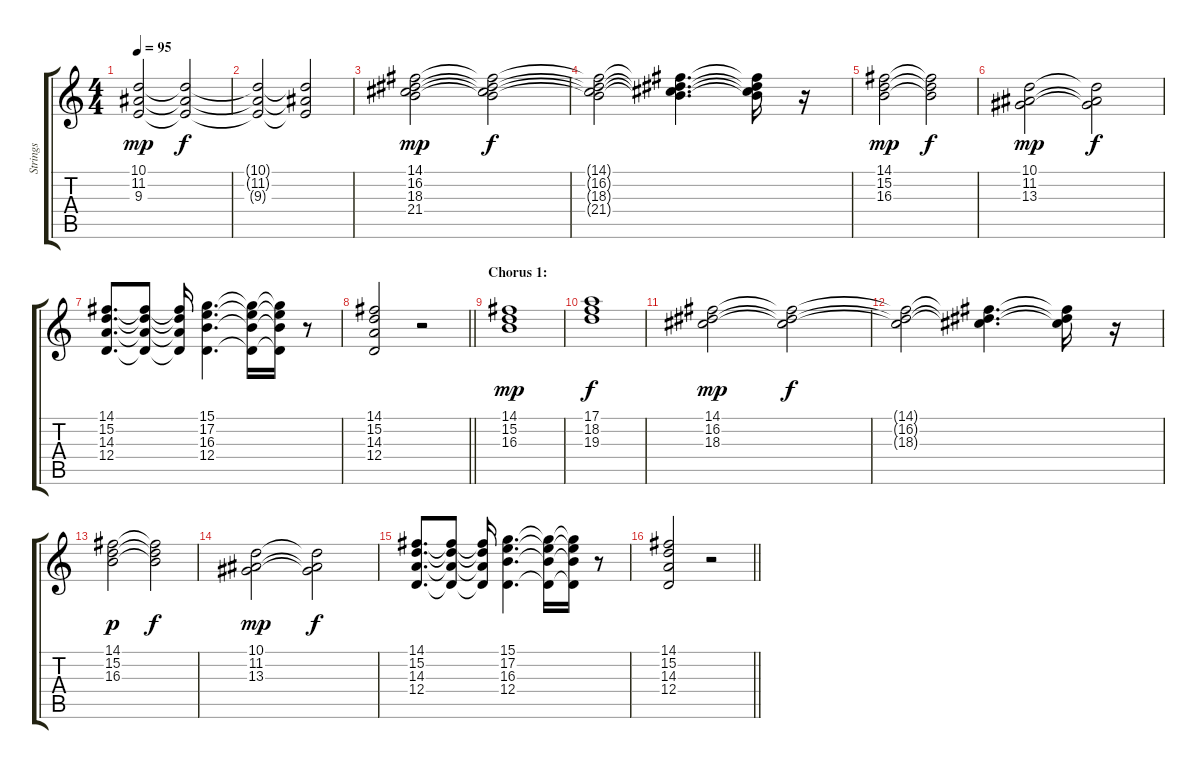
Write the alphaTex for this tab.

\track ("Strings " "Strings ") {instrument stringensemble1 bank 3}
\staff {score tabs}
\tuning (E4 B3 G3 D3 A2 E2) {hide}
\ts (4 4)
\tempo 95
\clef g2
\ks c
(10.1 11.2 9.3).2{dy mp} (10.1{t} 11.2{t} 9.3{t}).2{dy f} |
(10.1{t} 11.2{t} 9.3{t}).2 (10.1{t} 11.2{t} 9.3{t}).2 |
(14.1 16.2 18.3 21.4).2{dy mp} (14.1{t} 16.2{t} 18.3{t} 21.4{t}).2{dy f} |
(14.1{t} 16.2{t} 18.3{t} 21.4{t}).2 (14.1{t} 16.2{t} 18.3{t} 21.4{t}).4{d} (14.1{t} 16.2{t} 18.3{t} 21.4{t}).16 r.16 |
(14.1 15.2 16.3).2{dy mp} (14.1{t} 15.2{t} 16.3{t}).2{dy f} |
(10.1 11.2 13.3).2{dy mp} (10.1{t} 11.2{t} 13.3{t}).2{dy f} |
(14.1 15.2 14.3 12.4).8{d volume 6 instrument stringensemble1} (14.1{t} 15.2{t} 14.3{t} 12.4{t}).8 (14.1{t} 15.2{t} 14.3{t} 12.4{t}).16 (15.1 17.2 16.3 12.4).4{d} (15.1{t} 17.2{t} 16.3{t} 12.4{t}).16 (15.1{t} 17.2{t} 16.3{t} 12.4{t}).16 r.8 |
\barLineRight lightlight
(14.1 15.2 14.3 12.4).2 r.2 |
\section ("" "Chorus 1:")
(14.1 15.2 16.3).1{dy mp volume 8 instrument stringensemble1} |
(17.1 18.2 19.3).1{dy f volume 6} |
(14.1 16.2 18.3).2{dy mp volume 8} (14.1{t} 16.2{t} 18.3{t}).2{dy f} |
(14.1{t} 16.2{t} 18.3{t}).2 (14.1{t} 16.2{t} 18.3{t}).4{d} (14.1{t} 16.2{t} 18.3{t}).16 r.16 |
(14.1 15.2 16.3).2{dy p} (14.1{t} 15.2{t} 16.3{t}).2{dy f} |
(10.1 11.2 13.3).2{dy mp} (10.1{t} 11.2{t} 13.3{t}).2{dy f} |
(14.1 15.2 14.3 12.4).8{d volume 6} (14.1{t} 15.2{t} 14.3{t} 12.4{t}).8 (14.1{t} 15.2{t} 14.3{t} 12.4{t}).16 (15.1 17.2 16.3 12.4).4{d} (15.1{t} 17.2{t} 16.3{t} 12.4{t}).16 (15.1{t} 17.2{t} 16.3{t} 12.4{t}).16 r.8 |
\barLineRight lightlight
(14.1 15.2 14.3 12.4).2 r.2
